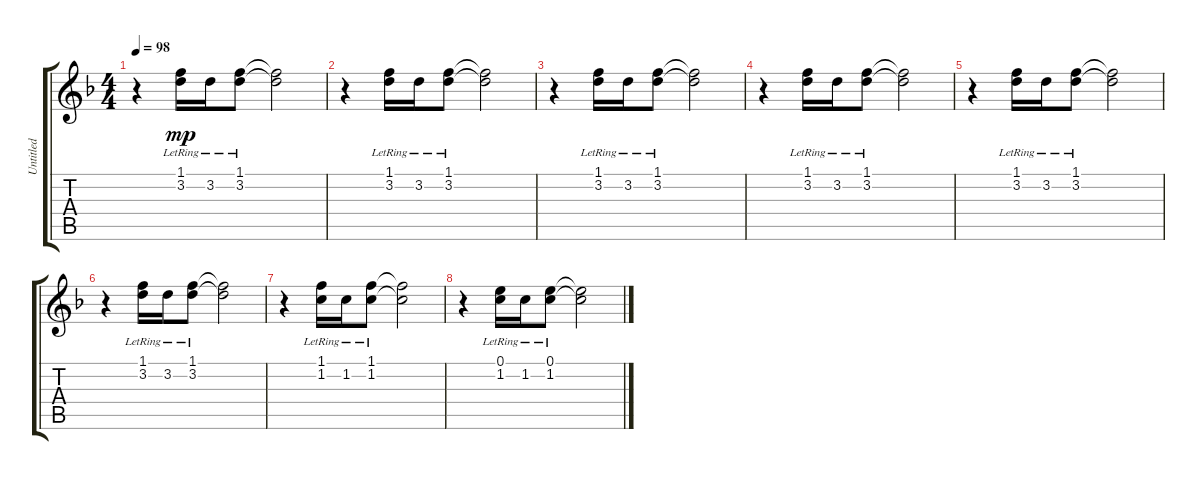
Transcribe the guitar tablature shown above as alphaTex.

\track ("Untitled" "Untitled") {instrument distortionguitar}
\staff {score tabs}
\tuning (E4 B3 G3 D3 A2 E2) {hide}
\ts (4 4)
\tempo 98
\clef g2
\ks f
r.4{dy mp} (1.1{lr} 3.2{lr}).16 3.2{lr}.16 (1.1{lr} 3.2{lr}).8 (1.1{t} 3.2{t}).2 |
r.4 (1.1{lr} 3.2{lr}).16 3.2{lr}.16 (1.1{lr} 3.2{lr}).8 (1.1{t} 3.2{t}).2 |
r.4 (1.1{lr} 3.2{lr}).16 3.2{lr}.16 (1.1{lr} 3.2{lr}).8 (1.1{t} 3.2{t}).2 |
r.4 (1.1{lr} 3.2{lr}).16 3.2{lr}.16 (1.1{lr} 3.2{lr}).8 (1.1{t} 3.2{t}).2 |
r.4 (1.1{lr} 3.2{lr}).16 3.2{lr}.16 (1.1{lr} 3.2{lr}).8 (1.1{t} 3.2{t}).2 |
r.4 (1.1{lr} 3.2{lr}).16 3.2{lr}.16 (1.1{lr} 3.2{lr}).8 (1.1{t} 3.2{t}).2 |
r.4 (1.1{lr} 1.2{lr}).16 1.2{lr}.16 (1.1{lr} 1.2{lr}).8 (1.1{t} 1.2{t}).2 |
r.4 (0.1{lr} 1.2{lr}).16 1.2{lr}.16 (0.1{lr} 1.2{lr}).8 (0.1{t} 1.2{t}).2
